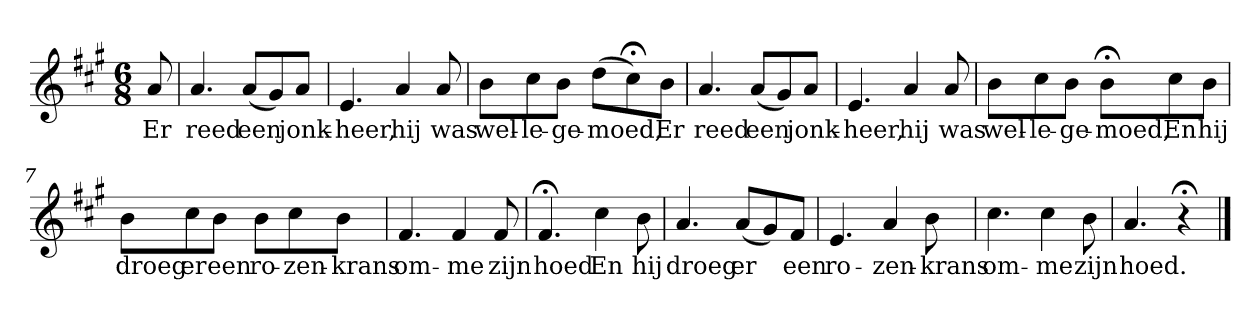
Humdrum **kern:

**kern	**text
*part1	*part1
*staff1	*staff1
*k[f#c#g#]	*
*A:	*
*M6/8	*
*MM120	*
=	=
8a	Er
=1	=1
4.a	reed
(8aL	een
8g#)	.
8aJ	jonk-
=2	=2
4.e	-heer,
4a	hij
8a	was
=3	=3
8bL	wel-
8cc#	-le-
8bJ	-ge-
(8ddL	-moed,
8cc#;<)	.
8bJ	Er
=4	=4
4.a	reed
(8aL	een
8g#)	.
8aJ	jonk-
=5	=5
4.e	-heer,
4a	hij
8a	was
=6	=6
8bL	wel-
8cc#	-le-
8bJ	-ge-
8b;<L	-moed,
8cc#	En
8bJ	hij
=7	=7
8bL	droeg
8cc#	er
8bJ	een
8bL	ro-
8cc#	-zen-
8bJ	-krans
=8	=8
4.f#	om-
4f#	-me
8f#	zijn
=9	=9
4.f#;<	hoed
4cc#	En
8b	hij
=10	=10
4.a	droeg
(8aL	er
8g#)	.
8f#J	een
=11	=11
4.e	ro-
4a	-zen-
8b	-krans
=12	=12
4.cc#	om-
4cc#	-me
8b	zijn
=13	=13
4.a	hoed.
4r;<	.
==	==
*-	*-
